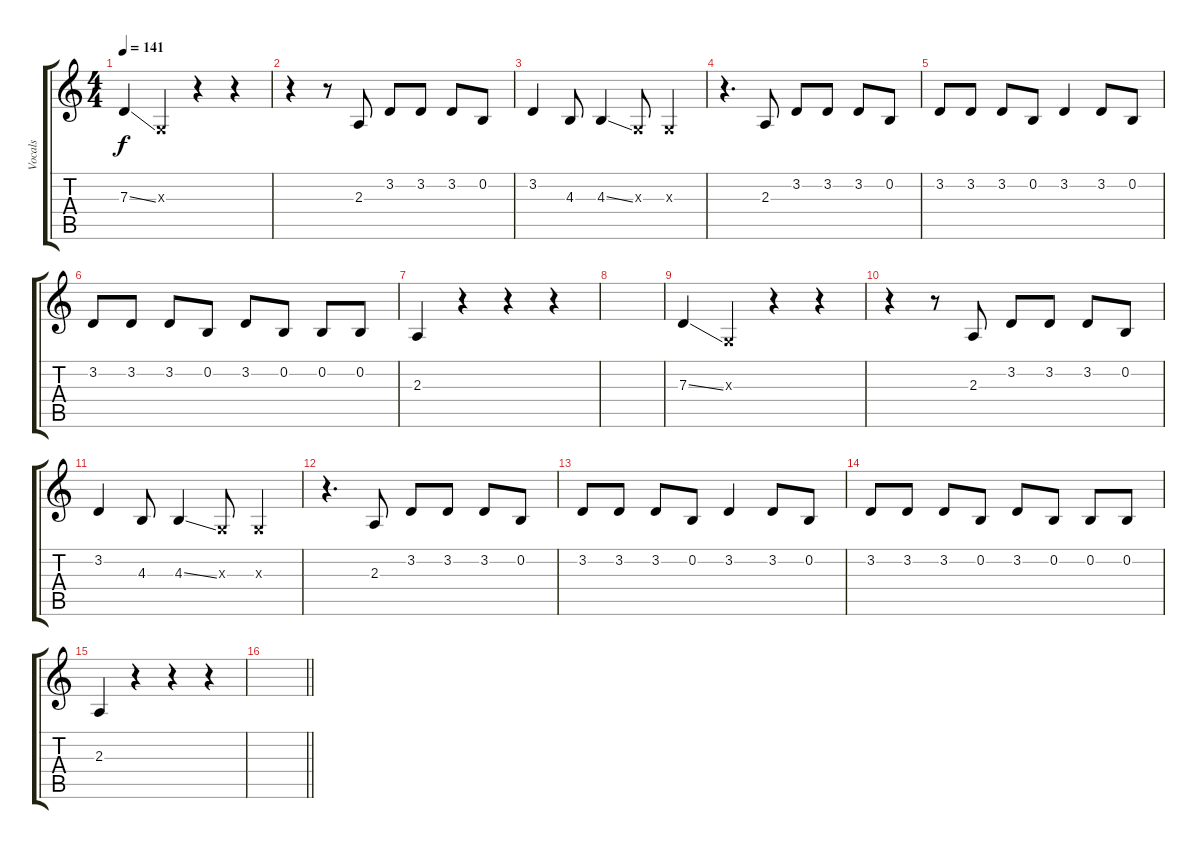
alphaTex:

\track ("Vocals" "Vocals") {instrument clarinet}
\staff {score tabs}
\tuning (E4 B3 G3 D3 A2 E2) {hide}
\ts (4 4)
\tempo 141
\clef g2
\ks c
7.3{ss}.4{dy f} 0.3{x}.4 r.4 r.4 |
r.4 r.8 2.3.8 3.2.8 3.2.8 3.2.8 0.2.8 |
3.2.4 4.3.8 4.3{ss}.4 0.3{x}.8 0.3{x}.4 |
r.4{d} 2.3.8 3.2.8 3.2.8 3.2.8 0.2.8 |
3.2.8 3.2.8 3.2.8 0.2.8 3.2.4 3.2.8 0.2.8 |
3.2.8 3.2.8 3.2.8 0.2.8 3.2.8 0.2.8 0.2.8 0.2.8 |
2.3.4 r.4 r.4 r.4 |
|
7.3{ss}.4 0.3{x}.4 r.4 r.4 |
r.4 r.8 2.3.8 3.2.8 3.2.8 3.2.8 0.2.8 |
3.2.4 4.3.8 4.3{ss}.4 0.3{x}.8 0.3{x}.4 |
r.4{d} 2.3.8 3.2.8 3.2.8 3.2.8 0.2.8 |
3.2.8 3.2.8 3.2.8 0.2.8 3.2.4 3.2.8 0.2.8 |
3.2.8 3.2.8 3.2.8 0.2.8 3.2.8 0.2.8 0.2.8 0.2.8 |
2.3.4 r.4 r.4 r.4 |
\barLineRight lightlight
